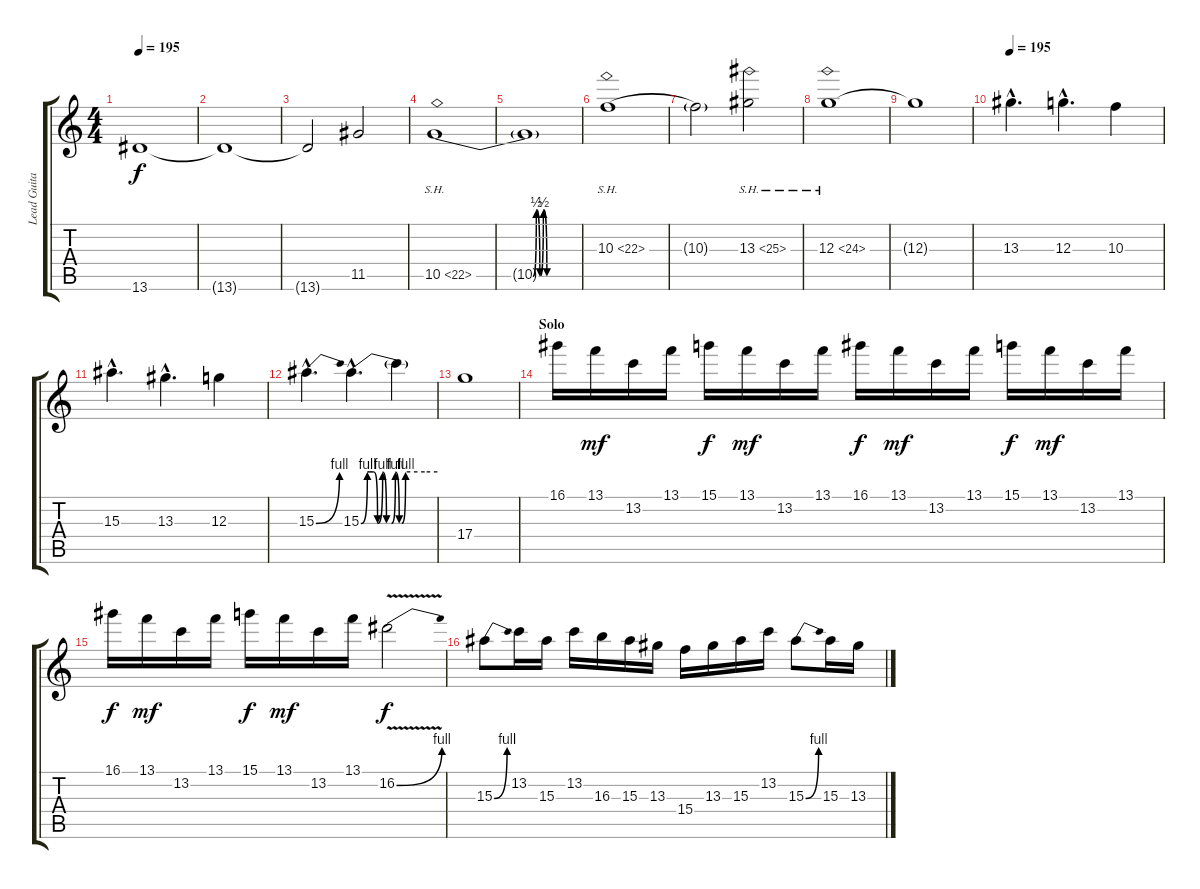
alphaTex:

\track ("Lead Guitar" "Lead Guita") {instrument distortionguitar}
\staff {score tabs}
\tuning (E4 B3 G3 D3 A2 D2) {hide}
\ts (4 4)
\tempo 195
\clef g2
\ks c
13.6{t}.1{dy f} |
13.6{t}.1 |
13.6{t}.2 11.5.2 |
10.5{be (custom 0 0 32 0 34 2 36 0 38 2 40 0 60 0) sh 12}.1 |
10.5{t}.1 |
10.3{be (hold 0 0 60 0) sh 12}.1 |
10.3{t}.2 13.3{sh 12}.2 |
12.3{sh 12}.1 |
12.3{t}.1 |
\tempo 195
13.3{hac}.4{d} 12.3{hac}.4{d} 10.3.4 |
15.3{hac}.4{d} 13.3{hac}.4{d} 12.3.4 |
15.3{be (bend 0 0 60 4) hac}.4{d} 15.3{be (custom 0 0 5 4 10 4 13 0 17 4 20 0 24 0 27 4 30 0 32 0 35 4 50 4 60 4) hac}.4{d} 15.3{t}.4 |
17.4.1 |
\section ("" "Solo")
16.1.16 13.1.16{dy mf} 13.2.16 13.1.16 15.1.16{dy f} 13.1.16{dy mf} 13.2.16 13.1.16 16.1.16{dy f} 13.1.16{dy mf} 13.2.16 13.1.16 15.1.16{dy f} 13.1.16{dy mf} 13.2.16 13.1.16 |
16.1.16{dy f} 13.1.16{dy mf} 13.2.16 13.1.16 15.1.16{dy f} 13.1.16{dy mf} 13.2.16 13.1.16 16.2{be (bend 0 0 60 4) v}.2{dy f} |
15.3{be (bend 0 0 60 4)}.8 13.2.16 15.3.16 13.2.16 16.3.16 15.3.16 13.3.16 15.4.16 13.3.16 15.3.16 13.2.16 15.3{be (bend 0 0 60 4)}.8 15.3.16 13.3.16
